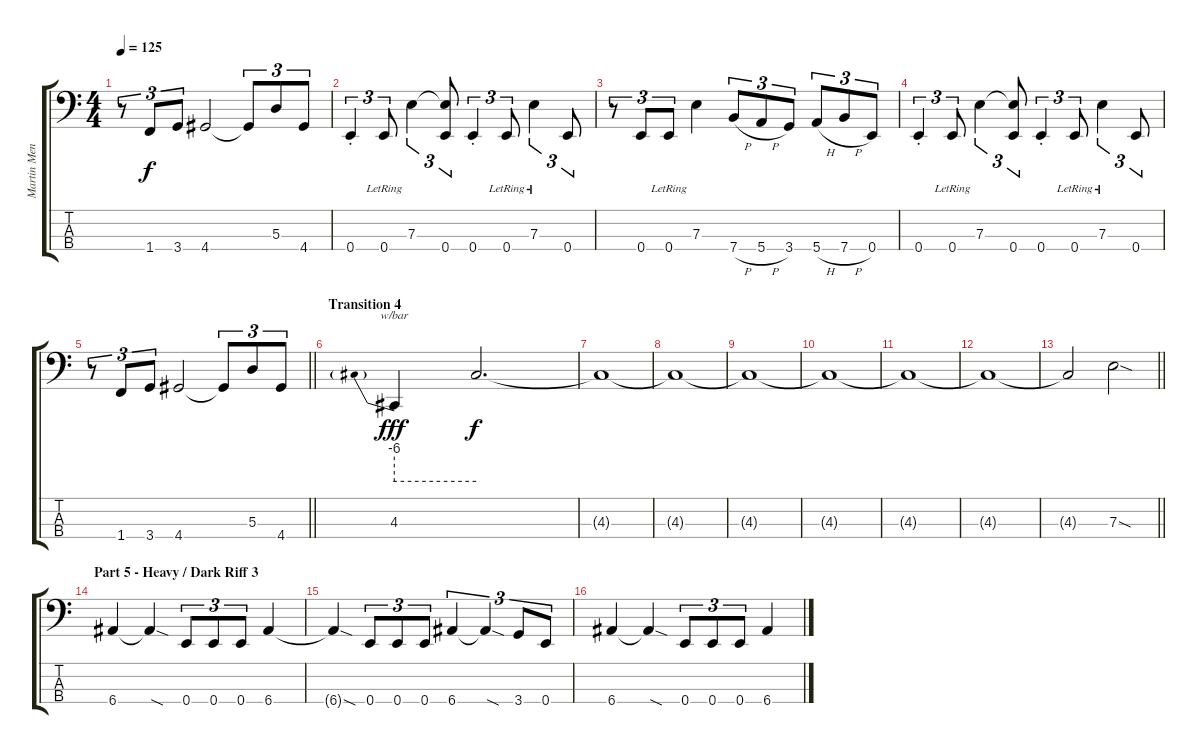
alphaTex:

\track ("Martin Mendez" "Martin Men") {instrument electricbasspick}
\staff {score tabs}
\tuning (G2 D2 A1 E1) {hide}
\ts (4 4)
\tempo 125
\clef f4
\ks c
r.8{tu (3 2) dy f} 1.4.8{tu (3 2)} 3.4.8{tu (3 2)} 4.4.2 4.4{t}.8{tu (3 2)} 5.3.8{tu (3 2)} 4.4.8{tu (3 2)} |
0.4{st}.4{tu (3 2)} 0.4{lr}.8{tu (3 2)} 7.3.4{tu (3 2)} (7.3{t} 0.4).8{tu (3 2)} 0.4{st}.4{tu (3 2)} 0.4{lr}.8{tu (3 2)} 7.3{lr}.4{tu (3 2)} 0.4.8{tu (3 2)} |
r.8{tu (3 2)} 0.4.8{tu (3 2)} 0.4{lr}.8{tu (3 2)} 7.3.4 7.4{h}.8{tu (3 2)} 5.4{h}.8{tu (3 2)} 3.4.8{tu (3 2)} 5.4{h}.8{tu (3 2)} 7.4{h}.8{tu (3 2)} 0.4.8{tu (3 2)} |
0.4{st}.4{tu (3 2)} 0.4{lr}.8{tu (3 2)} 7.3.4{tu (3 2)} (7.3{t} 0.4).8{tu (3 2)} 0.4{st}.4{tu (3 2)} 0.4{lr}.8{tu (3 2)} 7.3{lr}.4{tu (3 2)} 0.4.8{tu (3 2)} |
\barLineRight lightlight
r.8{tu (3 2)} 1.4.8{tu (3 2)} 3.4.8{tu (3 2)} 4.4.2 4.4{t}.8{tu (3 2)} 5.3.8{tu (3 2)} 4.4.8{tu (3 2)} |
\section ("" "Transition 4")
4.3.4{tbe (predive default 0 -24 60 -24) dy fff volume 10} 4.3{t}.2{d dy f volume 16} |
4.3{t}.1 |
4.3{t}.1 |
4.3{t}.1 |
4.3{t}.1 |
4.3{t}.1 |
4.3{t}.1 |
\barLineRight lightlight
4.3{t}.2 7.3{sod}.2 |
\section ("" "Part 5 - Heavy / Dark Riff 3")
6.4.4 6.4{sod t}.4 0.4.8{tu (3 2)} 0.4.8{tu (3 2)} 0.4.8{tu (3 2)} 6.4.4 |
6.4{sod t}.4 0.4.8{tu (3 2)} 0.4.8{tu (3 2)} 0.4.8{tu (3 2)} 6.4.4{tu (3 2)} 6.4{sod t}.4{tu (3 2)} 3.4.8{tu (3 2)} 0.4.8{tu (3 2)} |
6.4.4 6.4{sod t}.4 0.4.8{tu (3 2)} 0.4.8{tu (3 2)} 0.4.8{tu (3 2)} 6.4.4
